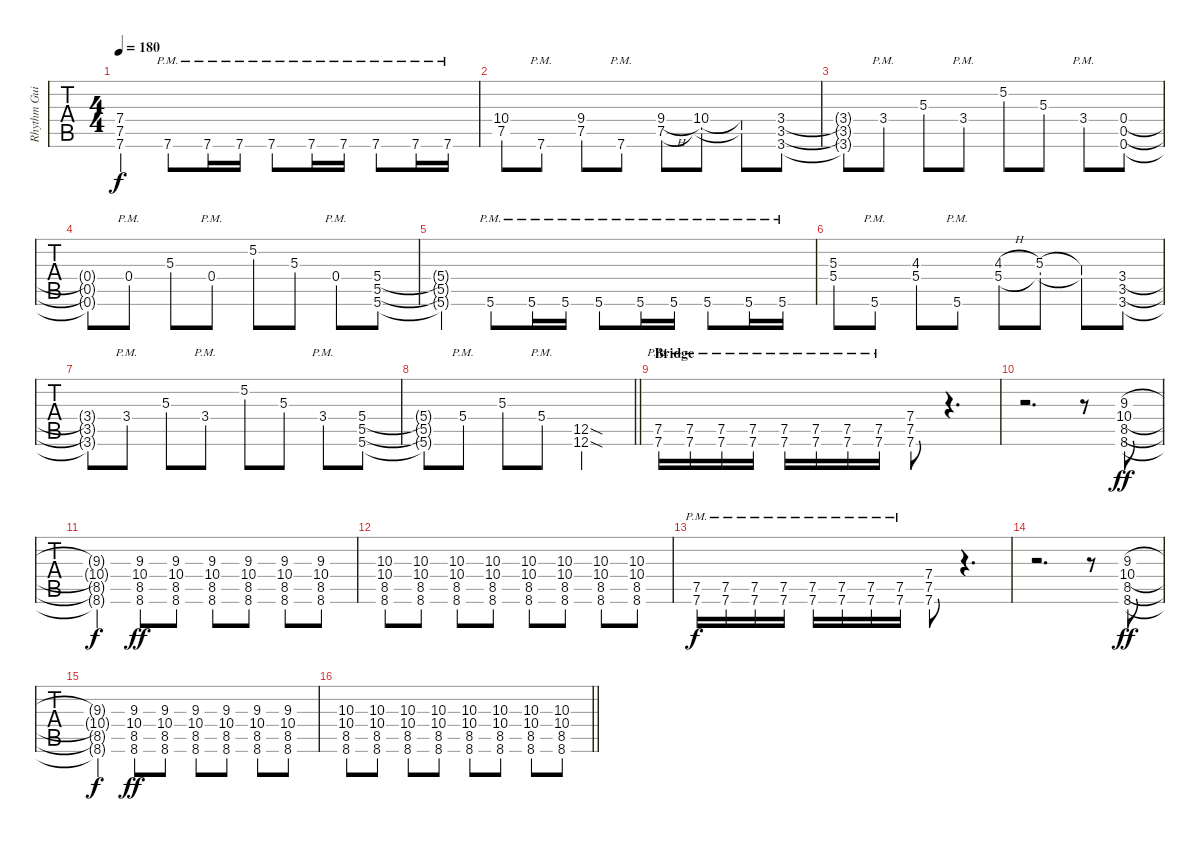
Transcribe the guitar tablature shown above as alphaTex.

\track ("Rhythm Guitar" "Rhythm Gui") {solo instrument distortionguitar}
\staff {tabs}
\tuning (D4 A3 F3 C3 G2 C2) {hide}
\ts (4 4)
\tempo 180
\clef g2
\ks c
(7.4{t} 7.5{t} 7.6{t}).4{dy f} 7.6{pm}.8 7.6{pm}.16 7.6{pm}.16 7.6{pm}.8 7.6{pm}.16 7.6{pm}.16 7.6{pm}.8 7.6{pm}.16 7.6{pm}.16 |
(10.4 7.5).8 7.6{pm}.8 (9.4 7.5).8 7.6{pm}.8 (9.4{h} 7.5).8 (10.4 7.5{t}).8 (10.4{t} 7.5{t}).8 (3.4 3.5 3.6).8 |
(3.4{t} 3.5{t} 3.6{t}).8 3.4{pm}.8 5.3.8 3.4{pm}.8 5.2.8 5.3.8 3.4{pm}.8 (0.4 0.5 0.6).8 |
(0.4{t} 0.5{t} 0.6{t}).8 0.4{pm}.8 5.3.8 0.4{pm}.8 5.2.8 5.3.8 0.4{pm}.8 (5.4 5.5 5.6).8 |
(5.4{t} 5.5{t} 5.6{t}).4 5.6{pm}.8 5.6{pm}.16 5.6{pm}.16 5.6{pm}.8 5.6{pm}.16 5.6{pm}.16 5.6{pm}.8 5.6{pm}.16 5.6{pm}.16 |
(5.3 5.4).8 5.6{pm}.8 (4.3 5.4).8 5.6{pm}.8 (4.3{h} 5.4).8 (5.3 5.4{t}).8 (5.3{t} 5.4{t}).8 (3.4 3.5 3.6).8 |
(3.4{t} 3.5{t} 3.6{t}).8 3.4{pm}.8 5.3.8 3.4{pm}.8 5.2.8 5.3.8 3.4{pm}.8 (5.4 5.5 5.6).8 |
\barLineRight lightlight
(5.4{t} 5.5{t} 5.6{t}).8 5.4{pm}.8 5.3.8 5.4{pm}.8 (12.5{sod} 12.6{sod}).2 |
\section ("" "Bridge")
(7.5{pm} 7.6{pm}).16 (7.5{pm} 7.6{pm}).16 (7.5{pm} 7.6{pm}).16 (7.5{pm} 7.6{pm}).16 (7.5{pm} 7.6{pm}).16 (7.5{pm} 7.6{pm}).16 (7.5{pm} 7.6{pm}).16 (7.5{pm} 7.6{pm}).16 (7.4 7.5 7.6).8 r.4{d} |
r.2{d} r.8 (9.3 10.4 8.5 8.6).8{dy ff} |
(9.3{t} 10.4{t} 8.5{t} 8.6{t}).4{dy f} (9.3 10.4 8.5 8.6).8{dy ff} (9.3 10.4 8.5 8.6).8 (9.3 10.4 8.5 8.6).8 (9.3 10.4 8.5 8.6).8 (9.3 10.4 8.5 8.6).8 (9.3 10.4 8.5 8.6).8 |
(10.3 10.4 8.5 8.6).8 (10.3 10.4 8.5 8.6).8 (10.3 10.4 8.5 8.6).8 (10.3 10.4 8.5 8.6).8 (10.3 10.4 8.5 8.6).8 (10.3 10.4 8.5 8.6).8 (10.3 10.4 8.5 8.6).8 (10.3 10.4 8.5 8.6).8 |
(7.5{pm} 7.6{pm}).16{dy f} (7.5{pm} 7.6{pm}).16 (7.5{pm} 7.6{pm}).16 (7.5{pm} 7.6{pm}).16 (7.5{pm} 7.6{pm}).16 (7.5{pm} 7.6{pm}).16 (7.5{pm} 7.6{pm}).16 (7.5{pm} 7.6{pm}).16 (7.4 7.5 7.6).8 r.4{d} |
r.2{d} r.8 (9.3 10.4 8.5 8.6).8{dy ff} |
(9.3{t} 10.4{t} 8.5{t} 8.6{t}).4{dy f} (9.3 10.4 8.5 8.6).8{dy ff} (9.3 10.4 8.5 8.6).8 (9.3 10.4 8.5 8.6).8 (9.3 10.4 8.5 8.6).8 (9.3 10.4 8.5 8.6).8 (9.3 10.4 8.5 8.6).8 |
\barLineRight lightlight
(10.3 10.4 8.5 8.6).8 (10.3 10.4 8.5 8.6).8 (10.3 10.4 8.5 8.6).8 (10.3 10.4 8.5 8.6).8 (10.3 10.4 8.5 8.6).8 (10.3 10.4 8.5 8.6).8 (10.3 10.4 8.5 8.6).8 (10.3 10.4 8.5 8.6).8
